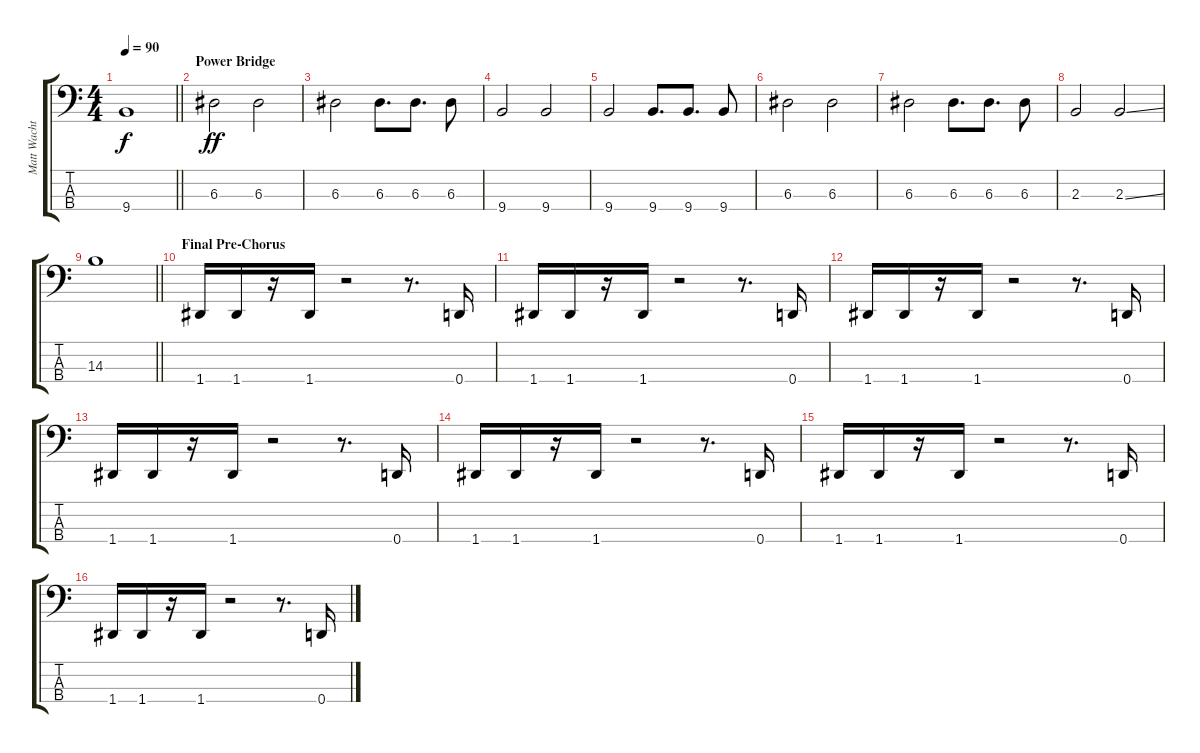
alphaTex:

\track ("Matt Wachter - Bass" "Matt Wacht") {instrument electricbassfinger}
\staff {score tabs}
\tuning (G2 D2 A1 D1) {hide}
\ts (4 4)
\tempo 90
\clef f4
\barLineRight lightlight
\ks c
9.4{t}.1{dy f} |
\section ("" "Power Bridge")
6.3.2{dy ff} 6.3.2 |
6.3.2 6.3.8{d} 6.3.8{d} 6.3.8 |
9.4.2 9.4.2 |
9.4.2 9.4.8{d} 9.4.8{d} 9.4.8 |
6.3.2 6.3.2 |
6.3.2 6.3.8{d} 6.3.8{d} 6.3.8 |
2.3.2 2.3{ss}.2 |
\barLineRight lightlight
14.3.1 |
\section ("" "Final Pre-Chorus")
1.4.16 1.4.16 r.16 1.4.16 r.2 r.8{d} 0.4.16 |
1.4.16 1.4.16 r.16 1.4.16 r.2 r.8{d} 0.4.16 |
1.4.16 1.4.16 r.16 1.4.16 r.2 r.8{d} 0.4.16 |
1.4.16 1.4.16 r.16 1.4.16 r.2 r.8{d} 0.4.16 |
1.4.16 1.4.16 r.16 1.4.16 r.2 r.8{d} 0.4.16 |
1.4.16 1.4.16 r.16 1.4.16 r.2 r.8{d} 0.4.16 |
1.4.16 1.4.16 r.16 1.4.16 r.2 r.8{d} 0.4.16
